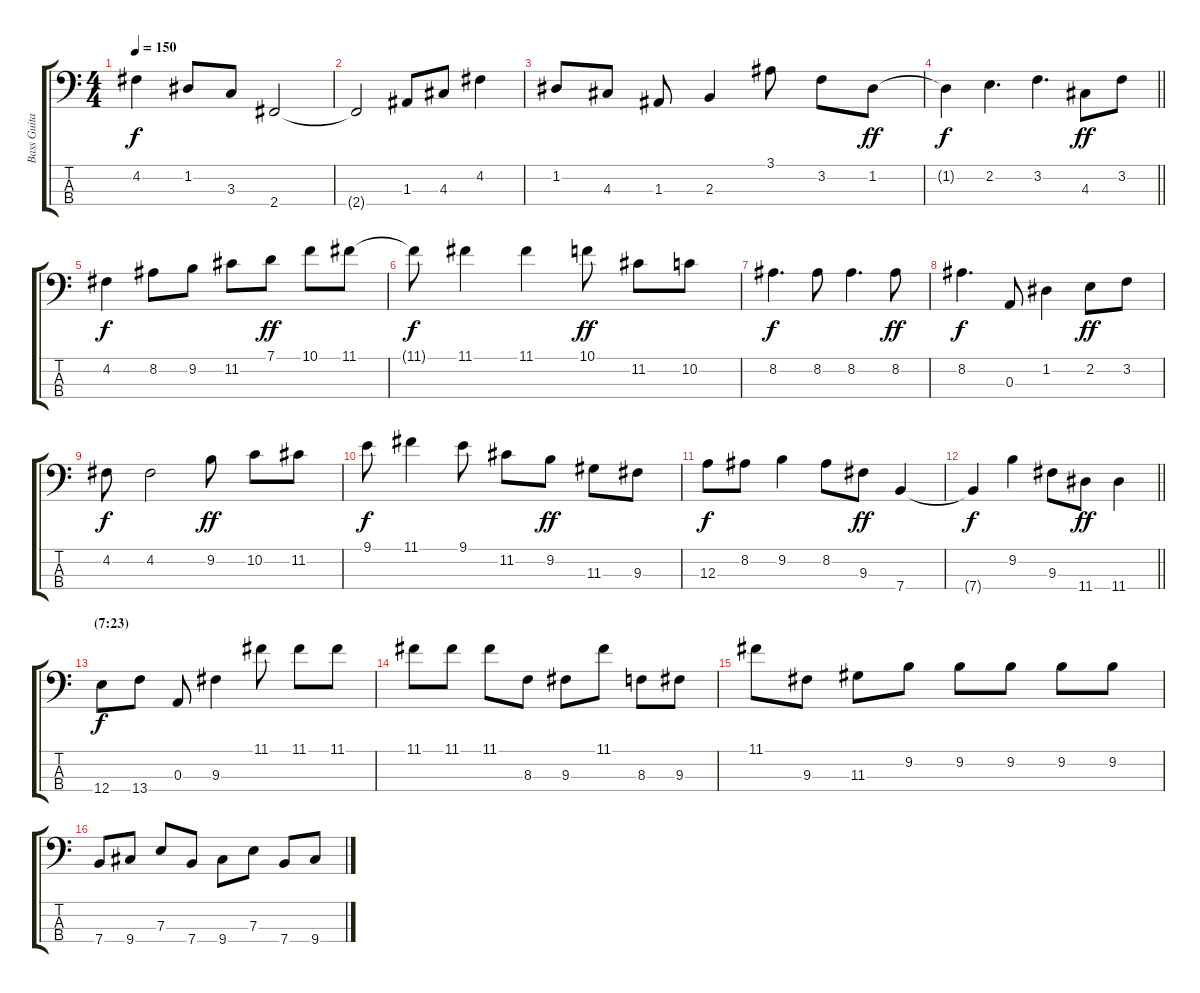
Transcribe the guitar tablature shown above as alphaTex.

\track ("Bass Guitar" "Bass Guita") {instrument electricbassfinger}
\staff {score tabs}
\tuning (G2 D2 A1 E1) {hide}
\ts (4 4)
\tempo 150
\clef f4
\ks c
4.2.4{dy f} 1.2.8 3.3.8 2.4.2 |
2.4{t}.2 1.3.8 4.3.8 4.2.4 |
1.2.8 4.3.8 1.3.8 2.3.4 3.1.8 3.2.8 1.2.8{dy ff} |
\barLineRight lightlight
1.2{t}.4{dy f} 2.2.4{d} 3.2.4{d} 4.3.8{dy ff} 3.2.8 |
4.2.4{dy f} 8.2.8 9.2.8 11.2.8 7.1.8{dy ff} 10.1.8 11.1.8 |
11.1{t}.8{dy f} 11.1.4 11.1.4 10.1.8{dy ff} 11.2.8 10.2.8 |
8.2.4{d dy f} 8.2.8 8.2.4{d} 8.2.8{dy ff} |
8.2.4{d dy f} 0.3.8 1.2.4 2.2.8{dy ff} 3.2.8 |
4.2.8{dy f} 4.2.2 9.2.8{dy ff} 10.2.8 11.2.8 |
9.1.8{dy f} 11.1.4 9.1.8 11.2.8 9.2.8{dy ff} 11.3.8 9.3.8 |
12.3.8{dy f} 8.2.8 9.2.4 8.2.8 9.3.8{dy ff} 7.4.4 |
\barLineRight lightlight
7.4{t}.4{dy f} 9.2.4 9.3.8 11.4.8{dy ff} 11.4.4 |
\section ("" "(7:23)")
12.4.8{dy f} 13.4.8 0.3.8 9.3.4 11.1.8 11.1.8 11.1.8 |
11.1.8 11.1.8 11.1.8 8.3.8 9.3.8 11.1.8 8.3.8 9.3.8 |
11.1.8 9.3.8 11.3.8 9.2.8 9.2.8 9.2.8 9.2.8 9.2.8 |
7.4.8 9.4.8 7.3.8 7.4.8 9.4.8 7.3.8 7.4.8 9.4.8
